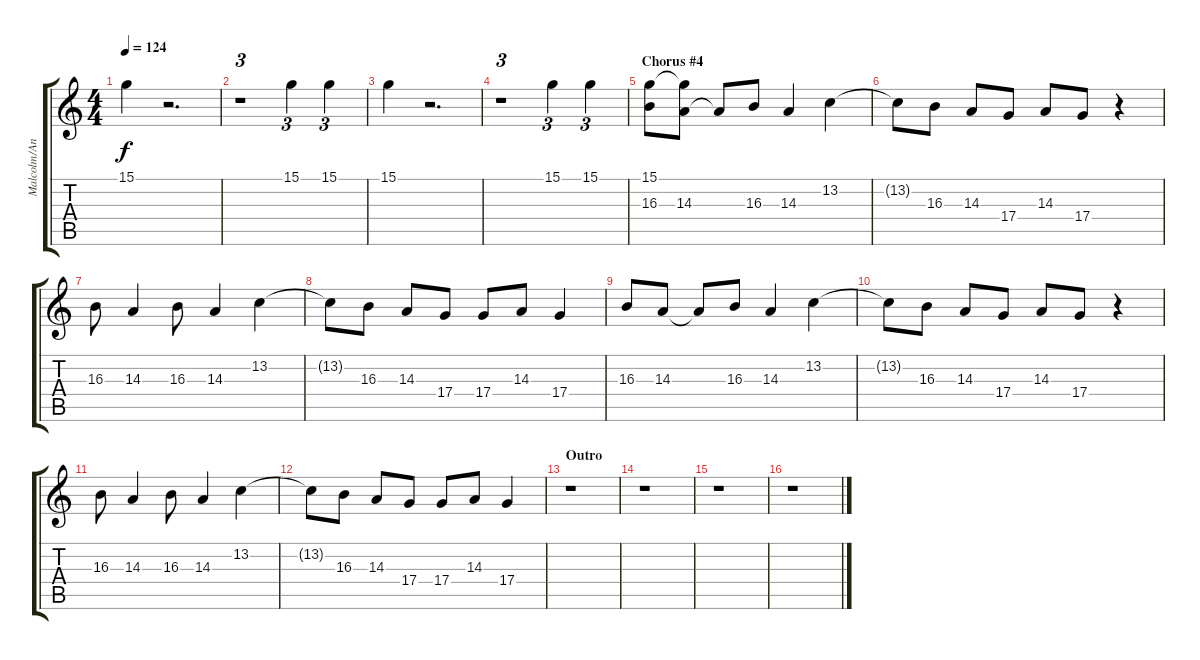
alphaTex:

\track ("Malcolm/Angus/Cliff (???)" "Malcolm/An") {instrument lead2sawtooth}
\staff {score tabs}
\tuning (E4 B3 G3 D3 A2 E2) {hide}
\ts (4 4)
\tempo 124
\clef g2
\ks c
15.1.4{dy f} r.2{d} |
r.1{tu (3 2)} 15.1.4{tu (3 2)} 15.1.4{tu (3 2)} |
15.1.4 r.2{d} |
r.1{tu (3 2)} 15.1.4{tu (3 2)} 15.1.4{tu (3 2)} |
\section ("" "Chorus #4")
(15.1 16.3).8 (15.1{t} 14.3).8 14.3{t}.8 16.3.8 14.3.4 13.2.4 |
13.2{t}.8 16.3.8 14.3.8 17.4.8 14.3.8 17.4.8 r.4 |
16.3.8 14.3.4 16.3.8 14.3.4 13.2.4 |
13.2{t}.8 16.3.8 14.3.8 17.4.8 17.4.8 14.3.8 17.4.4 |
16.3.8 14.3.8 14.3{t}.8 16.3.8 14.3.4 13.2.4 |
13.2{t}.8 16.3.8 14.3.8 17.4.8 14.3.8 17.4.8 r.4 |
16.3.8 14.3.4 16.3.8 14.3.4 13.2.4 |
13.2{t}.8 16.3.8 14.3.8 17.4.8 17.4.8 14.3.8 17.4.4 |
\section ("" "Outro")
r.1 |
r.1 |
r.1 |
r.1
